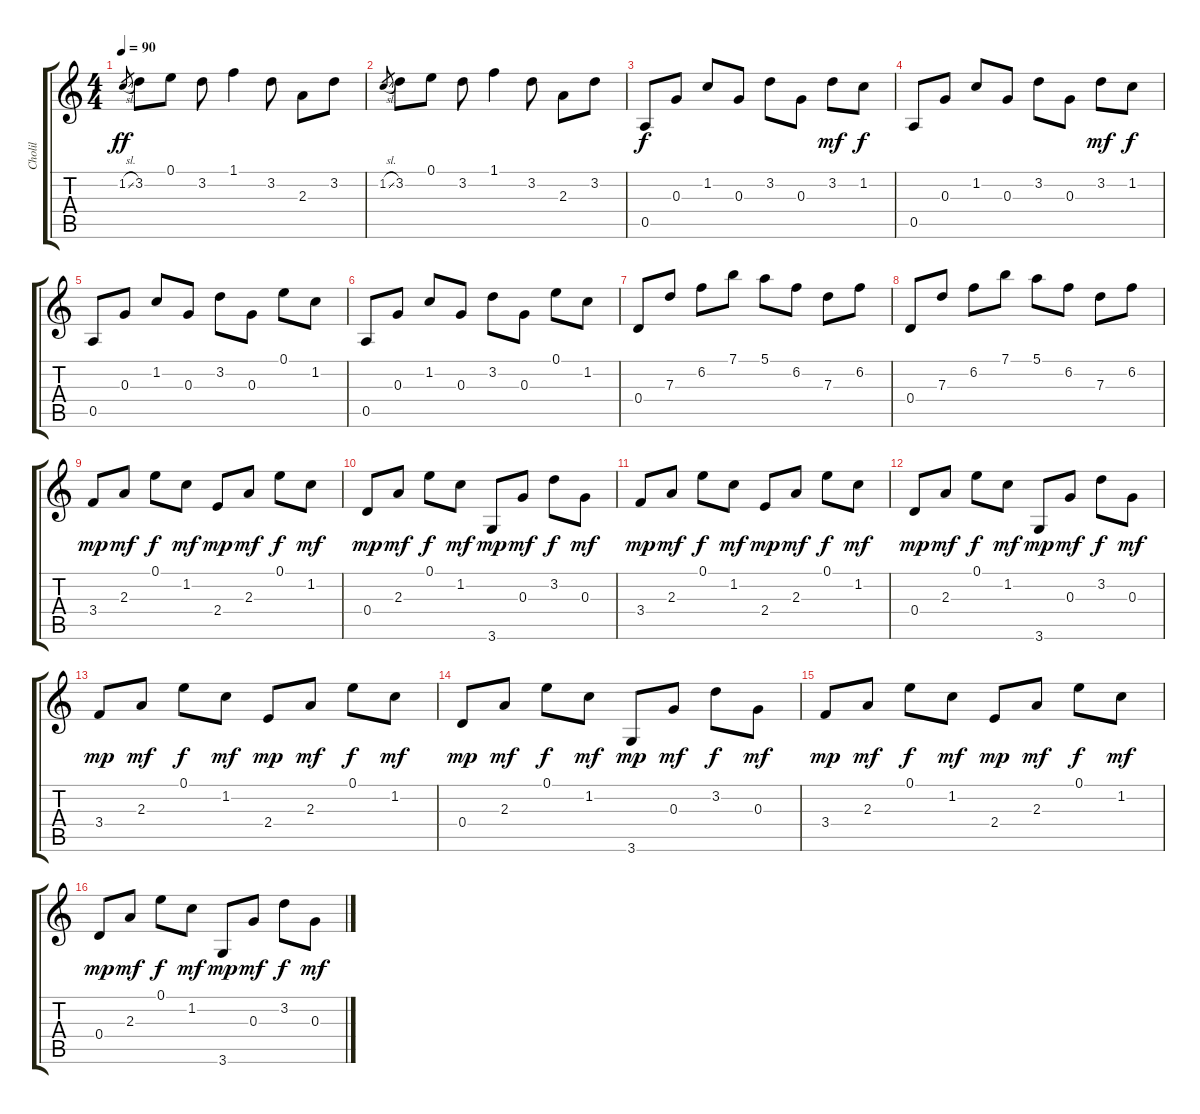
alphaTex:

\track ("Cholil" "Cholil") {instrument acousticguitarsteel}
\staff {score tabs}
\tuning (E4 B3 G3 D3 A2 E2) {hide}
\ts (4 4)
\tempo 90
\clef g2
\ks c
1.2{sl}.8{gr dy ff} 3.2.8 0.1.8 3.2.8 1.1.4 3.2.8 2.3.8 3.2.8 |
1.2{sl}.8{gr} 3.2.8 0.1.8 3.2.8 1.1.4 3.2.8 2.3.8 3.2.8 |
0.5.8{dy f} 0.3.8 1.2.8 0.3.8 3.2.8 0.3.8 3.2.8{dy mf} 1.2.8{dy f} |
0.5.8 0.3.8 1.2.8 0.3.8 3.2.8 0.3.8 3.2.8{dy mf} 1.2.8{dy f} |
0.5.8 0.3.8 1.2.8 0.3.8 3.2.8 0.3.8 0.1.8 1.2.8 |
0.5.8 0.3.8 1.2.8 0.3.8 3.2.8 0.3.8 0.1.8 1.2.8 |
0.4.8 7.3.8 6.2.8 7.1.8 5.1.8 6.2.8 7.3.8 6.2.8 |
0.4.8 7.3.8 6.2.8 7.1.8 5.1.8 6.2.8 7.3.8 6.2.8 |
3.4.8{dy mp} 2.3.8{dy mf} 0.1.8{dy f} 1.2.8{dy mf} 2.4.8{dy mp} 2.3.8{dy mf} 0.1.8{dy f} 1.2.8{dy mf} |
0.4.8{dy mp} 2.3.8{dy mf} 0.1.8{dy f} 1.2.8{dy mf} 3.6.8{dy mp} 0.3.8{dy mf} 3.2.8{dy f} 0.3.8{dy mf} |
3.4.8{dy mp} 2.3.8{dy mf} 0.1.8{dy f} 1.2.8{dy mf} 2.4.8{dy mp} 2.3.8{dy mf} 0.1.8{dy f} 1.2.8{dy mf} |
0.4.8{dy mp} 2.3.8{dy mf} 0.1.8{dy f} 1.2.8{dy mf} 3.6.8{dy mp} 0.3.8{dy mf} 3.2.8{dy f} 0.3.8{dy mf} |
3.4.8{dy mp} 2.3.8{dy mf} 0.1.8{dy f} 1.2.8{dy mf} 2.4.8{dy mp} 2.3.8{dy mf} 0.1.8{dy f} 1.2.8{dy mf} |
0.4.8{dy mp} 2.3.8{dy mf} 0.1.8{dy f} 1.2.8{dy mf} 3.6.8{dy mp} 0.3.8{dy mf} 3.2.8{dy f} 0.3.8{dy mf} |
3.4.8{dy mp} 2.3.8{dy mf} 0.1.8{dy f} 1.2.8{dy mf} 2.4.8{dy mp} 2.3.8{dy mf} 0.1.8{dy f} 1.2.8{dy mf} |
0.4.8{dy mp} 2.3.8{dy mf} 0.1.8{dy f} 1.2.8{dy mf} 3.6.8{dy mp} 0.3.8{dy mf} 3.2.8{dy f} 0.3.8{dy mf}
